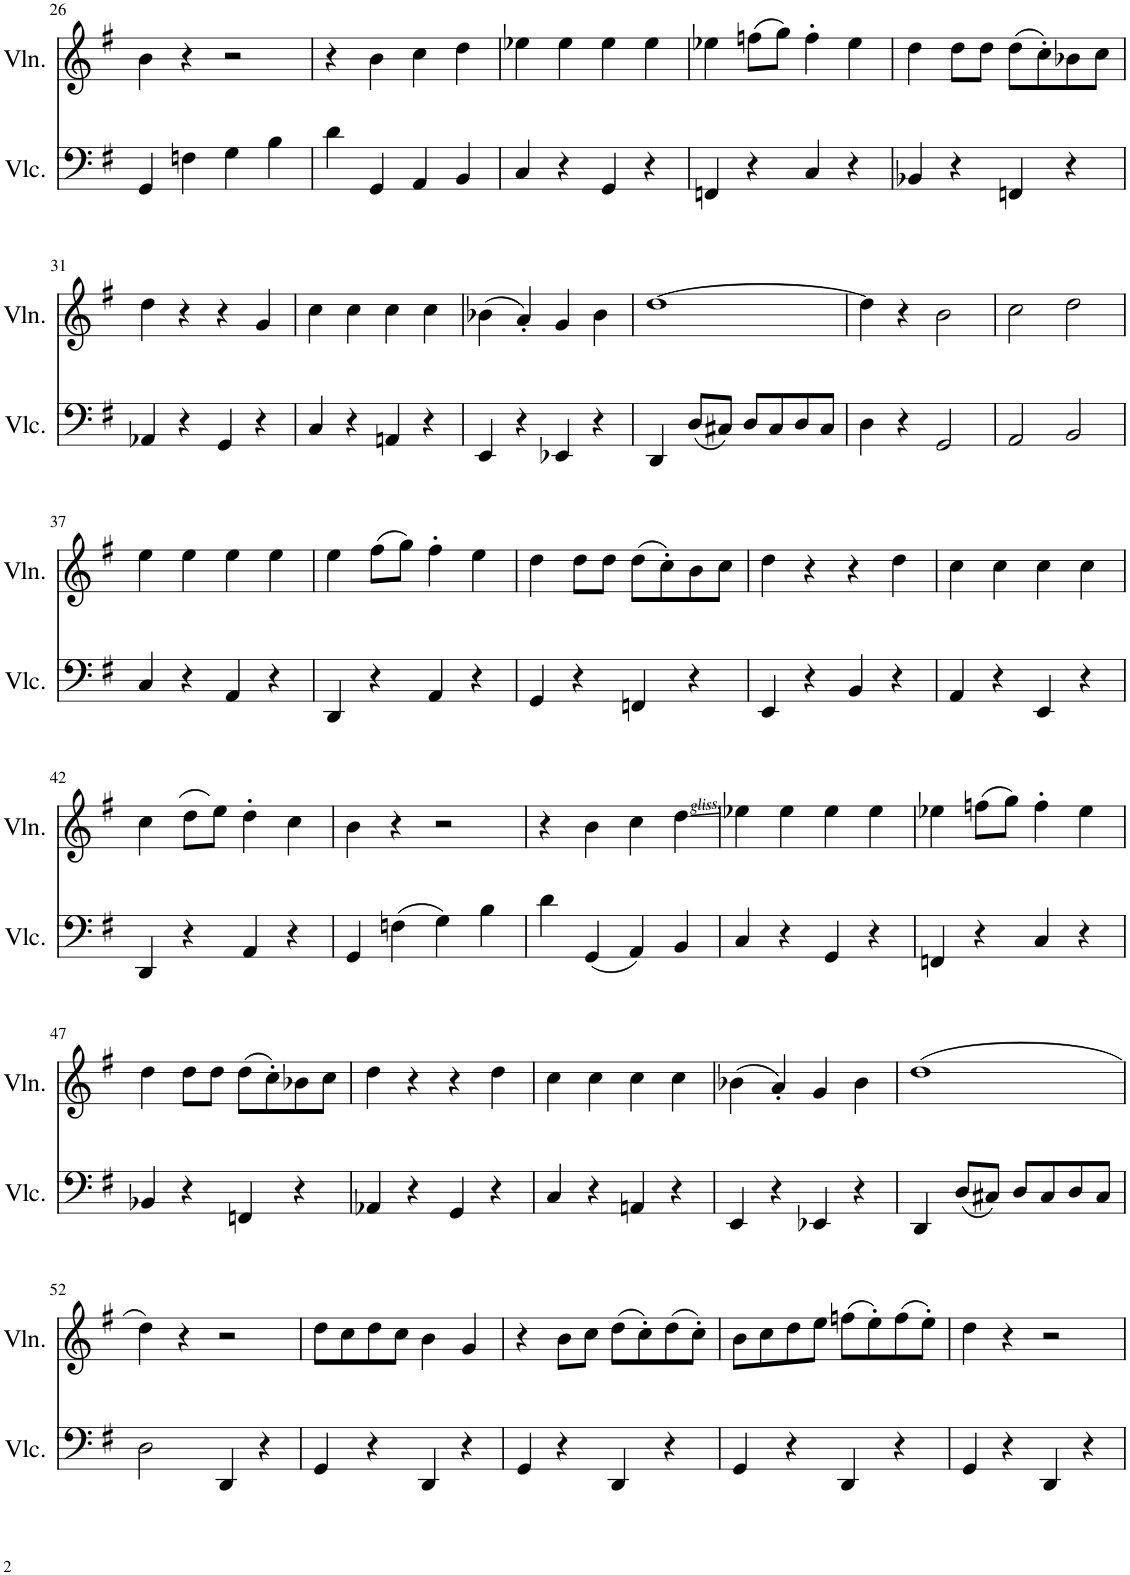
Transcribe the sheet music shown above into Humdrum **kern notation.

**kern	**kern
*part2	*part1
*staff2	*staff1
*I"Violoncello	*I"Violin
*I'Vlc.	*I'Vln.
!!LO:PB:g=z
*clefF4	*clefG2
*k[f#]	*k[f#]
*M4/4	*M4/4
=26	=26
4GG/	4b\
4Fn\	4r
4G\	2r
4B\	.
=27	=27
4d\	4r
4GG/	4b\
4AA/	4cc\
4BB/	4dd\
=28	=28
4C/	4ee-X\
4r	4ee-\
4GG/	4ee-\
4r	4ee-\
=29	=29
4FFn/	4ee-X\
4r	(8ffn\L
.	8gg\J)
4C/	4ff'\
4r	4ee-\
=30	=30
4BB-X/	4dd\
4r	8dd\L
.	8dd\J
4FFn/	(8dd\L
.	8cc'\)
4r	8b-X\
.	8cc\J
!!LO:LB:g=z
=31	=31
4AA-X/	4dd\
4r	4r
4GG/	4r
4r	4g/
=32	=32
4C/	4cc\
4r	4cc\
4AAn/	4cc\
4r	4cc\
=33	=33
4EE/	(4b-X\
4r	4a'/)
4EE-X/	4g/
4r	4b-\
=34	=34
4DD/	[1dd
(8D/L	.
8C#X/J)	.
8D/L	.
8C#/	.
8D/	.
8C#/J	.
=35	=35
4D\	4dd\]
4r	4r
2GG/	2b\
=36	=36
2AA/	2cc\
2BB/	2dd\
!!LO:LB:g=z
=37	=37
4C/	4ee\
4r	4ee\
4AA/	4ee\
4r	4ee\
=38	=38
4DD/	4ee\
4r	(8ff#\L
.	8gg\J)
4AA/	4ff#'\
4r	4ee\
=39	=39
4GG/	4dd\
4r	8dd\L
.	8dd\J
4FFn/	(8dd\L
.	8cc'\)
4r	8b\
.	8cc\J
=40	=40
4EE/	4dd\
4r	4r
4BB/	4r
4r	4dd\
=41	=41
4AA/	4cc\
4r	4cc\
4EE/	4cc\
4r	4cc\
!!LO:LB:g=z
=42	=42
4DD/	4cc\
4r	(8dd\L
.	8ee\J)
4AA/	4dd'\
4r	4cc\
=43	=43
4GG/	4b\
(4Fn\	4r
4G\)	2r
4B\	.
=44	=44
4d\	4r
(4GG/	4b\
4AA/)	4cc\
4BB/	4dd\
=45	=45
4C/	4ee-X\
4r	4ee-\
4GG/	4ee-\
4r	4ee-\
=46	=46
4FFn/	4ee-X\
4r	(8ffn\L
.	8gg\J)
4C/	4ff'\
4r	4ee-\
!!LO:LB:g=z
=47	=47
4BB-X/	4dd\
4r	8dd\L
.	8dd\J
4FFn/	(8dd\L
.	8cc'\)
4r	8b-X\
.	8cc\J
=48	=48
4AA-X/	4dd\
4r	4r
4GG/	4r
4r	4dd\
=49	=49
4C/	4cc\
4r	4cc\
4AAn/	4cc\
4r	4cc\
=50	=50
4EE/	(4b-X\
4r	4a'/)
4EE-X/	4g/
4r	4b-\
=51	=51
4DD/	(1dd
(8D/L	.
8C#X/J)	.
8D/L	.
8C#/	.
8D/	.
8C#/J	.
!!LO:LB:g=z
=52	=52
2D\	4dd\)
.	4r
4DD/	2r
4r	.
=53	=53
4GG/	8dd\L
.	8cc\
4r	8dd\
.	8cc\J
4DD/	4b\
4r	4g/
=54	=54
4GG/	4r
4r	8b\L
.	8cc\J
4DD/	(8dd\L
.	8cc'\)
4r	(8dd\
.	8cc'\J)
=55	=55
4GG/	8b\L
.	8cc\
4r	8dd\
.	8ee\J
4DD/	(8ffn\L
.	8ee'\)
4r	(8ff\
.	8ee'\J)
=56	=56
4GG/	4dd\
4r	4r
4DD/	2r
4r	.
=	=
*-	*-
